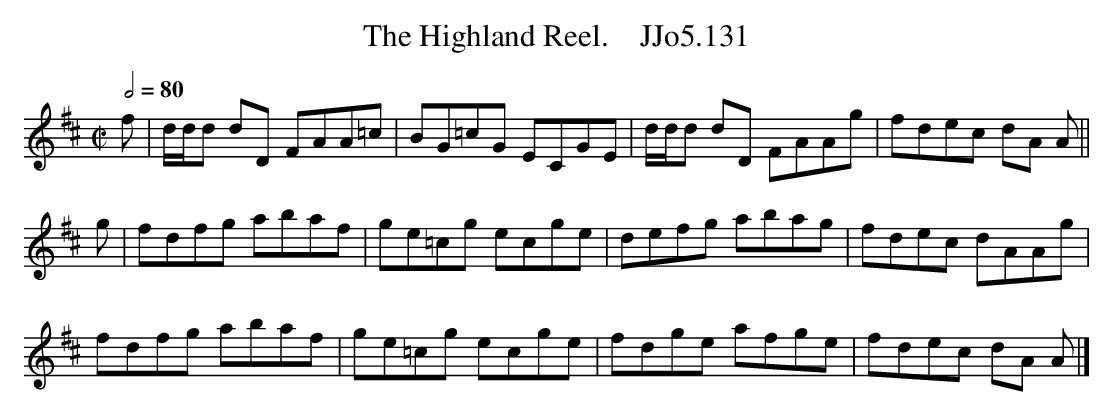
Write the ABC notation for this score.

X:1
T:Highland Reel.    JJo5.131, The
Q:1/2=80
M:C|
L:1/8
K:D
f|d/d/d dD FAA=c|BG=cG ECGE|d/d/d dD FAAg|fdec dA A||
g|fdfg abaf|ge=cg ecge|defg abag|fdec dAAg|
fdfg abaf|ge=cg ecge|fdge afge|fdec dA A |]
